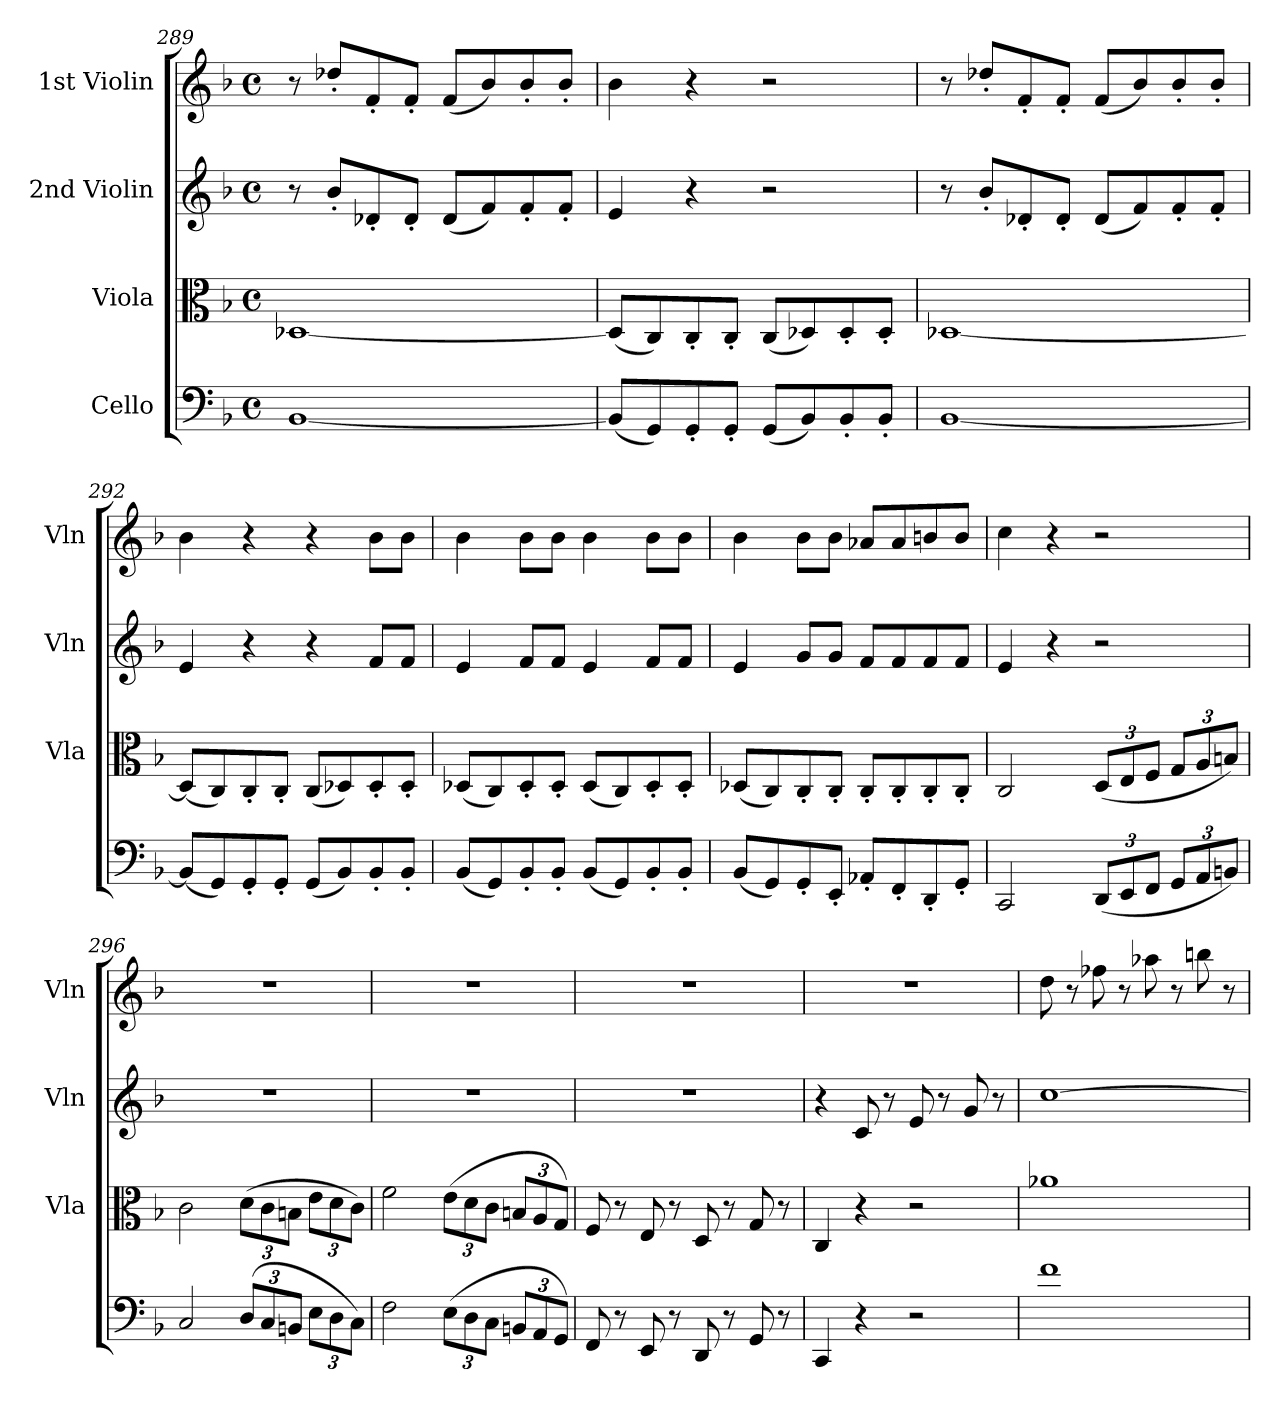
**kern	**kern	**kern	**kern
*part4	*part3	*part2	*part1
*staff4	*staff3	*staff2	*staff1
*I"Cello	*I"Viola	*I"2nd Violin	*I"1st Violin
*	*I'Vla	*I'Vln	*I'Vln
*clefF4	*clefC3	*clefG2	*clefG2
*k[b-]	*k[b-]	*k[b-]	*k[b-]
*F:	*F:	*F:	*F:
*M4/4	*M4/4	*M4/4	*M4/4
*met(c)	*met(c)	*met(c)	*met(c)
=289	=289	=289	=289
[1BB-	[1D-X	8r	8r
.	.	8b-'</L	8dd-X'</L
.	.	8d-X'</	8f'</
.	.	8d-'</J	8f'</J
.	.	(8d-/L	(8f/L
.	.	8f/)	8b-/)
.	.	8f'</	8b-'</
.	.	8f'</J	8b-'</J
=290	=290	=290	=290
(8BB-/L]	(8D-/L]	4e/	4b-\
8GG/)	8C/)	.	.
8GG'</	8C'</	4r	4r
8GG'</J	8C'</J	.	.
(8GG/L	(8C/L	2r	2r
8BB-/)	8D-X/)	.	.
8BB-'</	8D-'</	.	.
8BB-'</J	8D-'</J	.	.
=291	=291	=291	=291
[1BB-	[1D-X	8r	8r
.	.	8b-'</L	8dd-X'</L
.	.	8d-X'</	8f'</
.	.	8d-'</J	8f'</J
.	.	(8d-/L	(8f/L
.	.	8f/)	8b-/)
.	.	8f'</	8b-'</
.	.	8f'</J	8b-'</J
=292	=292	=292	=292
(8BB-/L]	(8D-/L]	4e/	4b-\
8GG/)	8C/)	.	.
8GG'</	8C'</	4r	4r
8GG'</J	8C'</J	.	.
(8GG/L	(8C/L	4r	4r
8BB-/)	8D-X/)	.	.
8BB-'</	8D-'</	8f/L	8b-\L
8BB-'</J	8D-'</J	8f/J	8b-\J
=293	=293	=293	=293
(8BB-/L	(8D-X/L	4e/	4b-\
8GG/)	8C/)	.	.
8BB-'</	8D-'</	8f/L	8b-\L
8BB-'</J	8D-'</J	8f/J	8b-\J
(8BB-/L	(8D-/L	4e/	4b-\
8GG/)	8C/)	.	.
8BB-'</	8D-'</	8f/L	8b-\L
8BB-'</J	8D-'</J	8f/J	8b-\J
=294	=294	=294	=294
(8BB-/L	(8D-X/L	4e/	4b-\
8GG/)	8C/)	.	.
8GG'</	8C'</	8g/L	8b-\L
8EE'</J	8C'</J	8g/J	8b-\J
8AA-X'</L	8C'</L	8f/L	8a-X/L
8FF'</	8C'</	8f/	8a-/
8DD'</	8C'</	8f/	8bn/
8GG'</J	8C'</J	8f/J	8b/J
!!LO:LB:g=z
=295	=295	=295	=295
2CC/	2C/	4e/	4cc\
.	.	4r	4r
*Xbrackettup	*Xbrackettup	*	*
(12DD/L	(12D/L	2r	2r
12EE/	12E/	.	.
12FF/J	12F/J	.	.
12GG/L	12G/L	.	.
12AA/	12A/	.	.
12BBn/J)	12Bn/J)	.	.
=296	=296	=296	=296
2C/	2c\	1r	1r
(12D/L	(12d\L	.	.
12C/	12c\	.	.
12BBn/J	12Bn\J	.	.
12E\L	12e\L	.	.
12D\	12d\	.	.
12C\J)	12c\J)	.	.
=297	=297	=297	=297
2F\	2f\	1r	1r
(12E\L	(12e\L	.	.
12D\	12d\	.	.
12C\J	12c\J	.	.
12BBn/L	12Bn/L	.	.
12AA/	12A/	.	.
12GG/J)	12G/J)	.	.
=298	=298	=298	=298
8FF/	8F/	1r	1r
8r	8r	.	.
8EE/	8E/	.	.
8r	8r	.	.
8DD/	8D/	.	.
8r	8r	.	.
8GG/	8G/	.	.
8r	8r	.	.
=299	=299	=299	=299
4CC/	4C/	4r	1r
4r	4r	8c/	.
.	.	8r	.
2r	2r	8e/	.
.	.	8r	.
.	.	8g/	.
.	.	8r	.
=300	=300	=300	=300
1f	1a-X	[1cc	8dd\
.	.	.	8r
.	.	.	8ff-\
.	.	.	8r
.	.	.	8aa-X\
.	.	.	8r
.	.	.	8bbn\
.	.	.	8r
=	=	=	=
*-	*-	*-	*-
